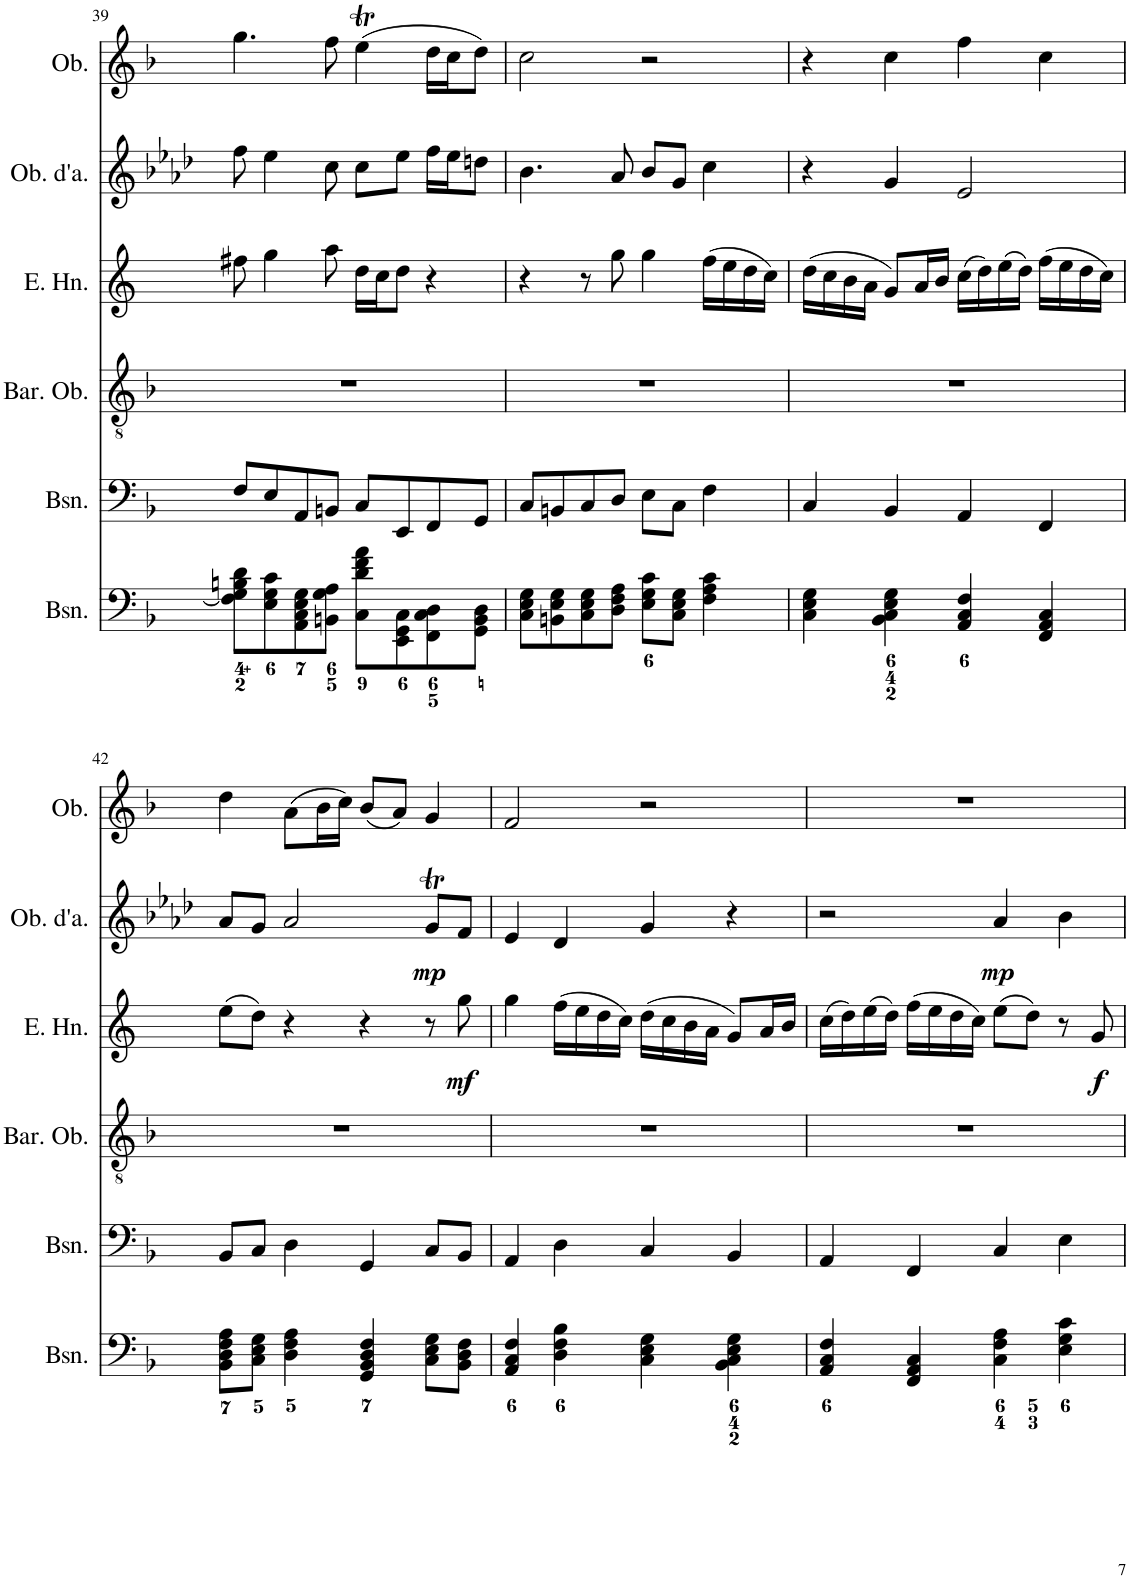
**kern	**kern	**kern	**kern	**dynam	**kern	**dynam	**kern
*part6	*part5	*part4	*part3	*part3	*part2	*part2	*part1
*staff6	*staff5	*staff4	*staff3	*staff3	*staff2	*staff2	*staff1
*I"Bassoon	*I"Bassoon	*I"Baritone Oboe	*I"English Horn	*	*I"Oboe d'amore	*	*I"Oboe
*I'Bsn.	*I'Bsn.	*I'Bar. Ob.	*I'E. Hn.	*	*I'Ob. d'a.	*	*I'Ob.
!!LO:PB:g=z
*clefF4	*clefF4	*clefGv2	*clefG2	*	*clefG2	*	*clefG2
*	*	*	*Trd4c7	*	*Trd2c3	*	*
*k[b-]	*k[b-]	*k[b-]	*k[]	*	*k[b-e-a-d-]	*	*k[b-]
*M4/4	*M4/4	*M4/4	*M4/4	*	*M4/4	*	*M4/4
*met(c)	*met(c)	*met(c)	*met(c)	*	*met(c)	*	*met(c)
=39	=39	=39	=39	=39	=39	=39	=39
8F\] 8G\ 8Bn\ 8d\L	8F/L	1r	8ff#X\	.	8ff\	.	4.gg\
8E\ 8G\ 8c\	8E/	.	4gg\	.	4ee-\	.	.
8AA\ 8C\ 8E\ 8G\	8AA/	.	.	.	.	.	.
8BBn\ 8G\ 8A\J	8BBn/J	.	8aa\	.	8cc\	.	8ff\
8C\ 8d\ 8f\ 8a\L	8C/L	.	16dd\LL	.	8cc\L	.	(4eet\
.	.	.	16cc\J	.	.	.	.
8EE\ 8GG\ 8C\	8EE/	.	8dd\J	.	8ee-\J	.	.
8FF\ 8C\ 8D\	8FF/	.	4r	.	16ff\LL	.	16dd\LL
.	.	.	.	.	16ee-\J	.	16cc\J
8GG\ 8BB\ 8D\J	8GG/J	.	.	.	8ddn\J	.	8dd\J)
=40	=40	=40	=40	=40	=40	=40	=40
8C\ 8E\ 8G\L	8C/L	1r	4r	.	4.b-\	.	2cc\
8BBn\ 8E\ 8G\	8BBn/	.	.	.	.	.	.
8C\ 8E\ 8G\	8C/	.	8r	.	.	.	.
8D\ 8F\ 8A\J	8D/J	.	8gg\	.	8a-/	.	.
8E\ 8G\ 8c\L	8E\L	.	4gg\	.	8b-/L	.	2r
8C\ 8E\ 8G\J	8C\J	.	.	.	8g/J	.	.
4F\ 4A\ 4c\	4F\	.	(16ff\LL	.	4cc\	.	.
.	.	.	16ee\	.	.	.	.
.	.	.	16dd\	.	.	.	.
.	.	.	16cc\JJ)	.	.	.	.
=41	=41	=41	=41	=41	=41	=41	=41
4C\ 4E\ 4G\	4C/	1r	(16dd\LL	.	4r	.	4r
.	.	.	16cc\	.	.	.	.
.	.	.	16b\	.	.	.	.
.	.	.	16a\JJ	.	.	.	.
4BB-\ 4C\ 4E\ 4G\	4BB-/	.	8g/L)	.	4g/	.	4cc\
.	.	.	16a/L	.	.	.	.
.	.	.	16b/JJ	.	.	.	.
4AA/ 4C/ 4F/	4AA/	.	(16cc\LL	.	2e-/	.	4ff\
.	.	.	16dd\)	.	.	.	.
.	.	.	(16ee\	.	.	.	.
.	.	.	16dd\JJ)	.	.	.	.
4FF/ 4AA/ 4C/	4FF/	.	(16ff\LL	.	.	.	4cc\
.	.	.	16ee\	.	.	.	.
.	.	.	16dd\	.	.	.	.
.	.	.	16cc\JJ)	.	.	.	.
!!LO:LB:g=z
=42	=42	=42	=42	=42	=42	=42	=42
8BB-\ 8D\ 8F\ 8A\L	8BB-/L	1r	(8ee\L	.	8a-/L	.	4dd\
8C\ 8E\ 8G\J	8C/J	.	8dd\J)	.	8g/J	.	.
4D\ 4F\ 4A\	4D\	.	4r	.	2a-/	.	(8a\L
.	.	.	.	.	.	.	16b-\L
.	.	.	.	.	.	.	16cc\JJ)
4GG/ 4BB-/ 4D/ 4F/	4GG/	.	4r	.	.	.	(8b-/L
.	.	.	.	.	.	.	8a/J)
!	!	!	!	!	!	!LO:DY:b	!
8C\ 8E\ 8G\L	8C/L	.	8r	.	8gt/L	mp	4g/
!	!	!	!	!LO:DY:b	!	!	!
8BB-\ 8D\ 8F\J	8BB-/J	.	8gg\	mf	8f/J	.	.
=43	=43	=43	=43	=43	=43	=43	=43
4AA/ 4C/ 4F/	4AA/	1r	4gg\	.	4e-/	.	2f/
4D\ 4F\ 4B-\	4D\	.	(16ff\LL	.	4d-/	.	.
.	.	.	16ee\	.	.	.	.
.	.	.	16dd\	.	.	.	.
.	.	.	16cc\JJ)	.	.	.	.
4C\ 4E\ 4G\	4C/	.	(16dd\LL	.	4g/	.	2r
.	.	.	16cc\	.	.	.	.
.	.	.	16b\	.	.	.	.
.	.	.	16a\JJ	.	.	.	.
4BB-\ 4C\ 4E\ 4G\	4BB-/	.	8g/L)	.	4r	.	.
.	.	.	16a/L	.	.	.	.
.	.	.	16b/JJ	.	.	.	.
=44	=44	=44	=44	=44	=44	=44	=44
4AA/ 4C/ 4F/	4AA/	1r	(16cc\LL	.	2r	.	1r
.	.	.	16dd\)	.	.	.	.
.	.	.	(16ee\	.	.	.	.
.	.	.	16dd\JJ)	.	.	.	.
4FF/ 4AA/ 4C/	4FF/	.	(16ff\LL	.	.	.	.
.	.	.	16ee\	.	.	.	.
.	.	.	16dd\	.	.	.	.
.	.	.	16cc\JJ)	.	.	.	.
!	!	!	!	!	!	!LO:DY:b	!
4C\ 4F\ 4A\	4C/	.	(8ee\L	.	4a-/	mp	.
.	.	.	8dd\J)	.	.	.	.
4E\ 4G\ 4c\	4E\	.	8r	.	4b-\	.	.
!	!	!	!	!LO:DY:b	!	!	!
.	.	.	8g/	f	.	.	.
=	=	=	=	=	=	=	=
*-	*-	*-	*-	*-	*-	*-	*-
